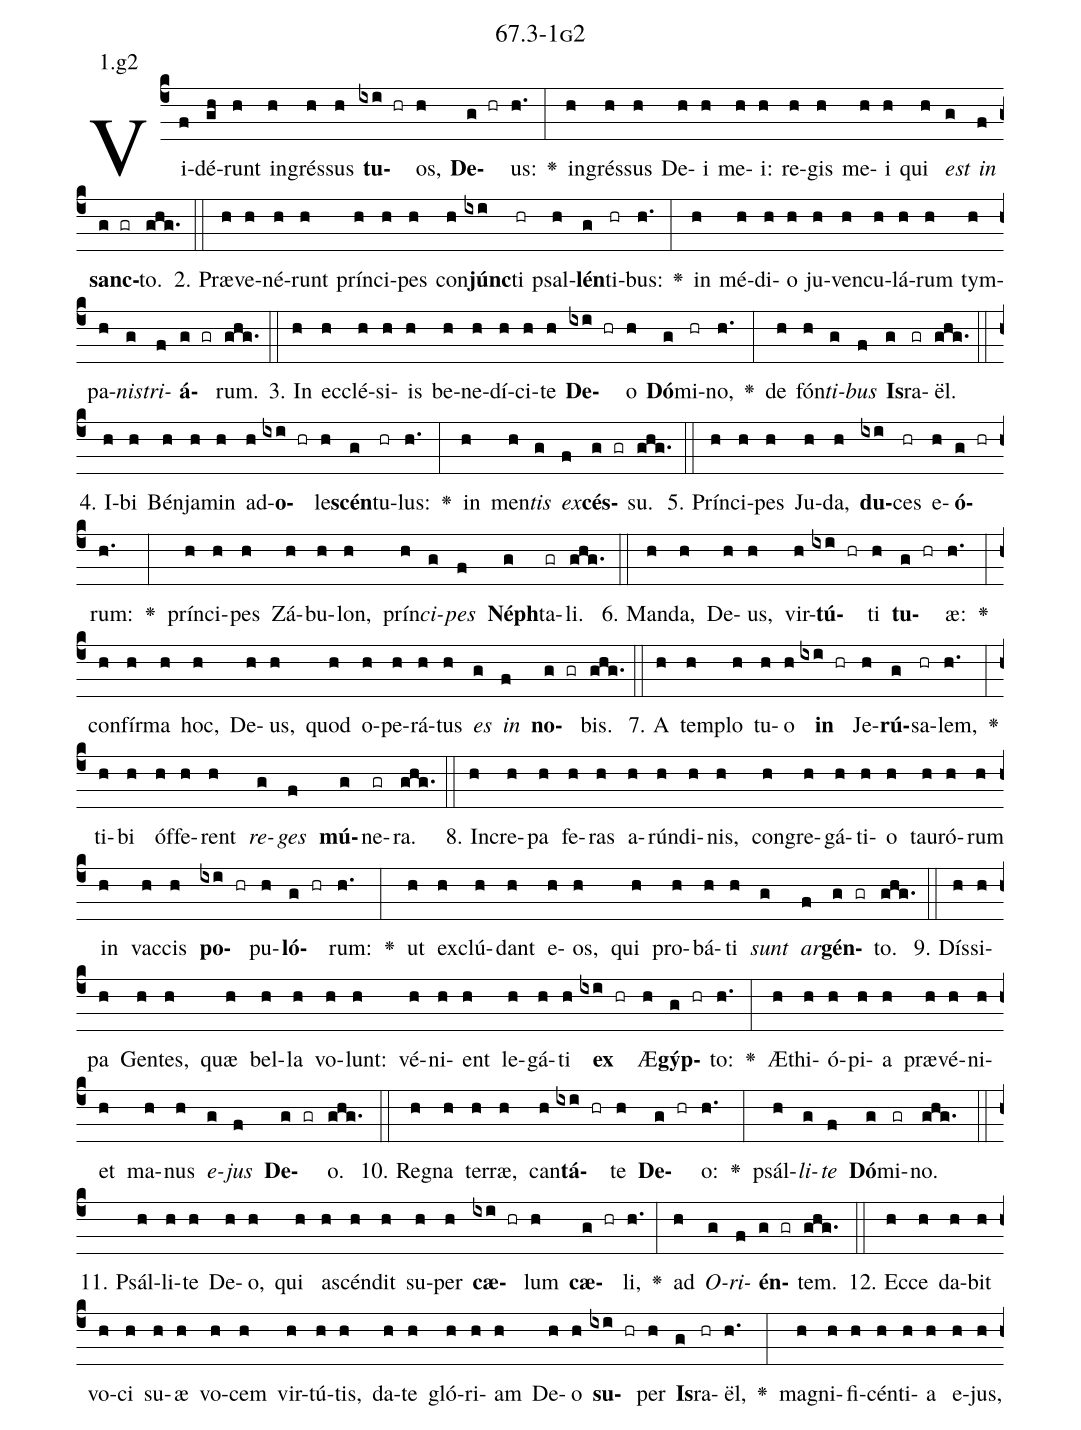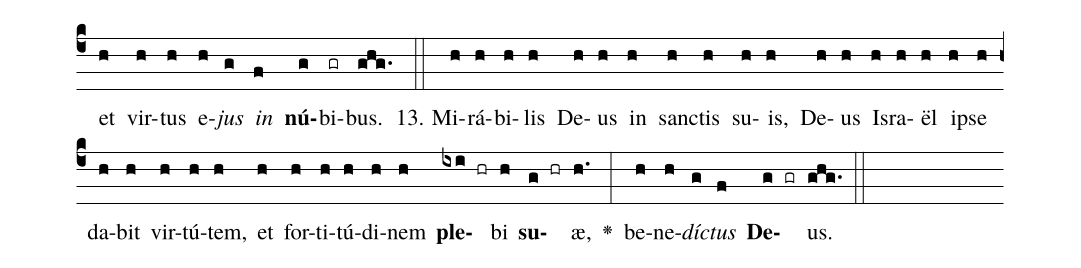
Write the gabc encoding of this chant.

name: 67.3-1g2;
annotation: 1.g2;
%%
(c4)Vi(f)dé(gh)runt(h) in(h)grés(h)sus(h) <b>tu</b>(ixi hr)os,(h) <b>De</b>(g hr)us:(h.) <v>\greheightstar</v>(:) in(h)grés(h)sus(h) De(h)i(h) me(h)i:(h) re(h)gis(h) me(h)i(h) qui(h) <i>est</i>(g) <i>in</i>(f) <b>sanc</b>(g gr)to.(ghg.) (::)
2. Præ(h)ve(h)né(h)runt(h) prín(h)ci(h)pes(h) con(h)<b>júnc</b>(ixi)ti(hr) psal(h)<b>lén</b>(g)ti(hr)bus:(h.) <v>\greheightstar</v>(:) in(h) mé(h)di(h)o(h) ju(h)ven(h)cu(h)lá(h)rum(h) tym(h)pa(h)<i>nis</i>(g)<i>tri</i>(f)<b>á</b>(g gr)rum.(ghg.) (::)
3. In(h) ec(h)clé(h)si(h)is(h) be(h)ne(h)dí(h)ci(h)te(h) <b>De</b>(ixi hr)o(h) <b>Dó</b>(g)mi(hr)no,(h.) <v>\greheightstar</v>(:) de(h) fón(h)<i>ti</i>(g)<i>bus</i>(f) <b>Is</b>(g)ra(gr)ël.(ghg.) (::)
4. I(h)bi(h) Bén(h)ja(h)min(h) ad(h)<b>o</b>(ixi hr)le(h)<b>scén</b>(g)tu(hr)lus:(h.) <v>\greheightstar</v>(:) in(h) men(h)<i>tis</i>(g) <i>ex</i>(f)<b>cés</b>(g gr)su.(ghg.) (::)
5. Prín(h)ci(h)pes(h) Ju(h)da,(h) <b>du</b>(ixi)ces(hr) e(h)<b>ó</b>(g hr)rum:(h.) <v>\greheightstar</v>(:) prín(h)ci(h)pes(h) Zá(h)bu(h)lon,(h) prín(h)<i>ci</i>(g)<i>pes</i>(f) <b>Néph</b>(g)ta(gr)li.(ghg.) (::)
6. Man(h)da,(h) De(h)us,(h) vir(h)<b>tú</b>(ixi hr)ti(h) <b>tu</b>(g hr)æ:(h.) <v>\greheightstar</v>(:) con(h)fír(h)ma(h) hoc,(h) De(h)us,(h) quod(h) o(h)pe(h)rá(h)tus(h) <i>es</i>(g) <i>in</i>(f) <b>no</b>(g gr)bis.(ghg.) (::)
7. A(h) tem(h)plo(h) tu(h)o(h) <b>in</b>(ixi hr) Je(h)<b>rú</b>(g)sa(hr)lem,(h.) <v>\greheightstar</v>(:) ti(h)bi(h) óf(h)fe(h)rent(h) <i>re</i>(g)<i>ges</i>(f) <b>mú</b>(g)ne(gr)ra.(ghg.) (::)
8. In(h)cre(h)pa(h) fe(h)ras(h) a(h)rún(h)di(h)nis,(h) con(h)gre(h)gá(h)ti(h)o(h) tau(h)ró(h)rum(h) in(h) vac(h)cis(h) <b>po</b>(ixi hr)pu(h)<b>ló</b>(g hr)rum:(h.) <v>\greheightstar</v>(:) ut(h) ex(h)clú(h)dant(h) e(h)os,(h) qui(h) pro(h)bá(h)ti(h) <i>sunt</i>(g) <i>ar</i>(f)<b>gén</b>(g gr)to.(ghg.) (::)
9. Dís(h)si(h)pa(h) Gen(h)tes,(h) quæ(h) bel(h)la(h) vo(h)lunt:(h) vé(h)ni(h)ent(h) le(h)gá(h)ti(h) <b>ex</b>(ixi hr) Æ(h)<b>gýp</b>(g hr)to:(h.) <v>\greheightstar</v>(:) Æ(h)thi(h)ó(h)pi(h)a(h) præ(h)vé(h)ni(h)et(h) ma(h)nus(h) <i>e</i>(g)<i>jus</i>(f) <b>De</b>(g gr)o.(ghg.) (::)
10. Re(h)gna(h) ter(h)ræ,(h) can(h)<b>tá</b>(ixi hr)te(h) <b>De</b>(g hr)o:(h.) <v>\greheightstar</v>(:) psál(h)<i>li</i>(g)<i>te</i>(f) <b>Dó</b>(g)mi(gr)no.(ghg.) (::)
11. Psál(h)li(h)te(h) De(h)o,(h) qui(h) a(h)scén(h)dit(h) su(h)per(h) <b>cæ</b>(ixi hr)lum(h) <b>cæ</b>(g hr)li,(h.) <v>\greheightstar</v>(:) ad(h) <i>O</i>(g)<i>ri</i>(f)<b>én</b>(g gr)tem.(ghg.) (::)
12. Ec(h)ce(h) da(h)bit(h) vo(h)ci(h) su(h)æ(h) vo(h)cem(h) vir(h)tú(h)tis,(h) da(h)te(h) gló(h)ri(h)am(h) De(h)o(h) <b>su</b>(ixi hr)per(h) <b>Is</b>(g)ra(hr)ël,(h.) <v>\greheightstar</v>(:) ma(h)gni(h)fi(h)cén(h)ti(h)a(h) e(h)jus,(h) et(h) vir(h)tus(h) e(h)<i>jus</i>(g) <i>in</i>(f) <b>nú</b>(g)bi(gr)bus.(ghg.) (::)
13. Mi(h)rá(h)bi(h)lis(h) De(h)us(h) in(h) sanc(h)tis(h) su(h)is,(h) De(h)us(h) Is(h)ra(h)ël(h) ip(h)se(h) da(h)bit(h) vir(h)tú(h)tem,(h) et(h) for(h)ti(h)tú(h)di(h)nem(h) <b>ple</b>(ixi hr)bi(h) <b>su</b>(g hr)æ,(h.) <v>\greheightstar</v>(:) be(h)ne(h)<i>díc</i>(g)<i>tus</i>(f) <b>De</b>(g gr)us.(ghg.) (::)
